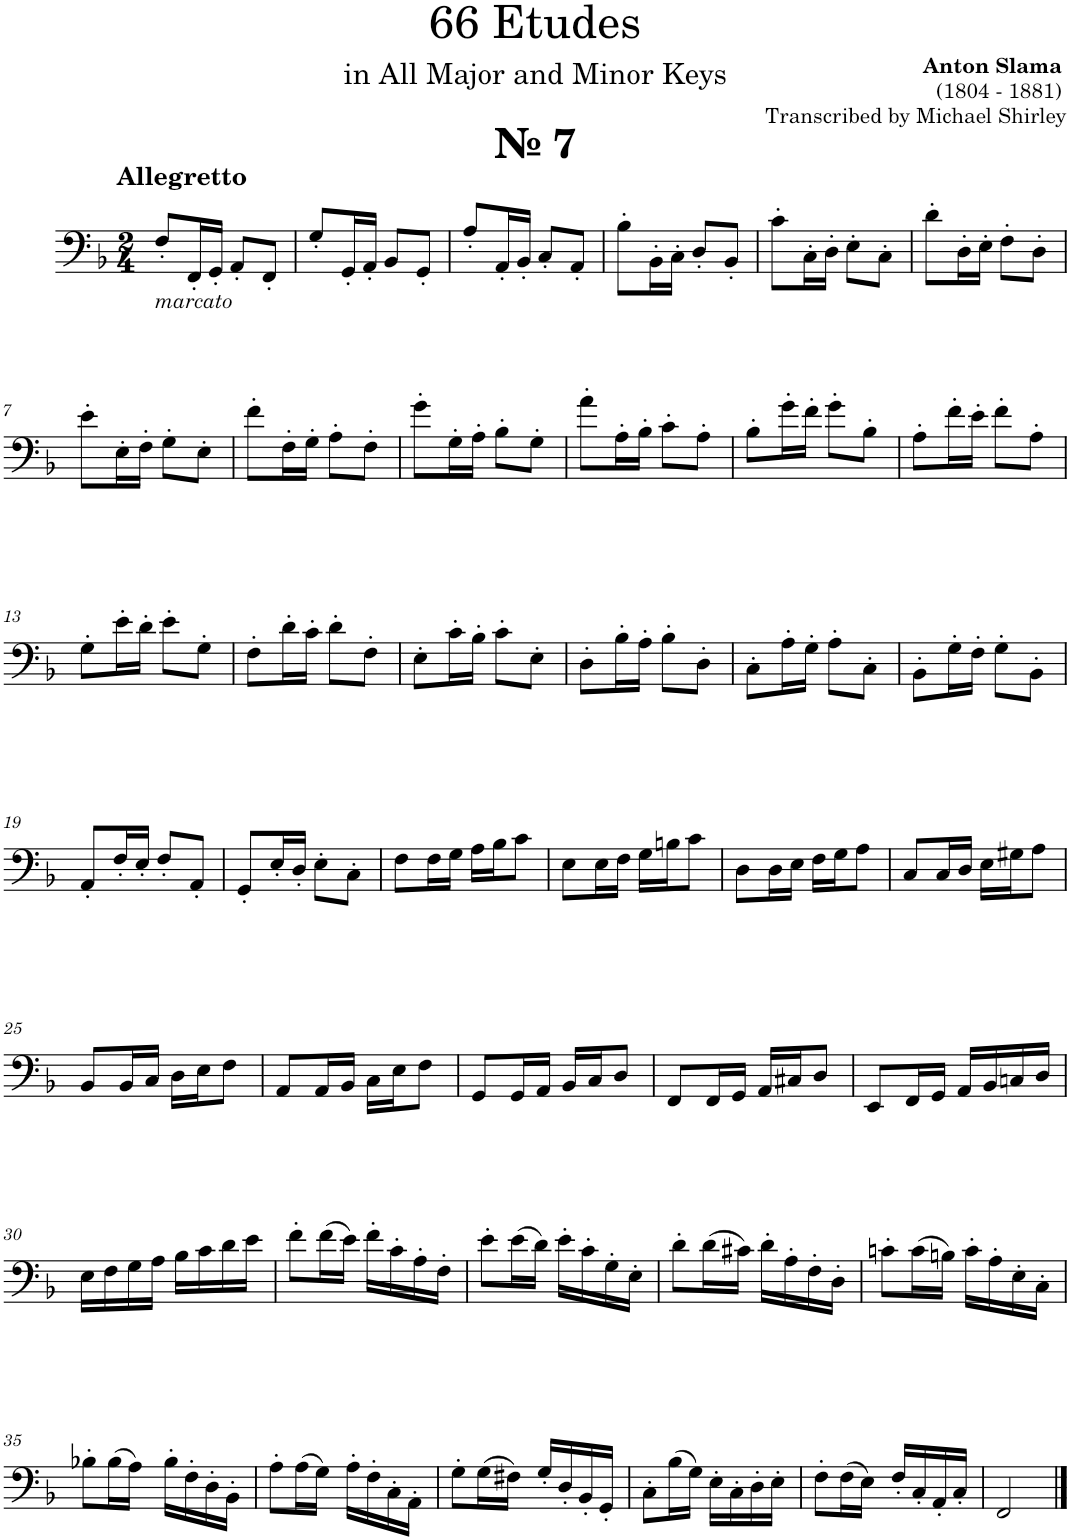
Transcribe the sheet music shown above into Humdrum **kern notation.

**kern
*part1
*staff1
*I"Trombone
*I'Tbn.
*clefF4
*k[b-]
*M2/4
=1
!LO:TX:a:B:t=№ 7
!LO:TX:a:B:t=Allegretto
!LO:TX:b:i:t=marcato
8F'/L
16FF'/L
16GG'/JJ
8AA'/L
8FF'/J
=2
8G'/L
16GG'/L
16AA'/JJ
8BB-/L
8GG'/J
=3
8A'/L
16AA'/L
16BB-'/JJ
8C'/L
8AA'/J
=4
8B-'\L
16BB-'\L
16C'\JJ
8D'/L
8BB-'/J
=5
8c'\L
16C'\L
16D'\JJ
8E'\L
8C'\J
=6
8d'\L
16D'\L
16E'\JJ
8F'\L
8D'\J
!!LO:LB:g=z
=7
8e'\L
16E'\L
16F'\JJ
8G'\L
8E'\J
=8
8f'\L
16F'\L
16G'\JJ
8A'\L
8F'\J
=9
8g'\L
16G'\L
16A'\JJ
8B-'\L
8G'\J
=10
8a'\L
16A'\L
16B-'\JJ
8c'\L
8A'\J
=11
8B-'\L
16g'\L
16f'\JJ
8g'\L
8B-'\J
=12
8A'\L
16f'\L
16e'\JJ
8f'\L
8A'\J
!!LO:LB:g=z
=13
8G'\L
16e'\L
16d'\JJ
8e'\L
8G'\J
=14
8F'\L
16d'\L
16c'\JJ
8d'\L
8F'\J
=15
8E'\L
16c'\L
16B-'\JJ
8c'\L
8E'\J
=16
8D'\L
16B-'\L
16A'\JJ
8B-'\L
8D'\J
=17
8C'\L
16A'\L
16G'\JJ
8A'\L
8C'\J
=18
8BB-'\L
16G'\L
16F'\JJ
8G'\L
8BB-'\J
!!LO:LB:g=z
=19
8AA'/L
16F'/L
16E'/JJ
8F'/L
8AA'/J
=20
8GG'/L
16E'/L
16D'/JJ
8E'\L
8C'\J
=21
8F\L
16F\L
16G\JJ
16A\LL
16B-\J
8c\J
=22
8E\L
16E\L
16F\JJ
16G\LL
16Bn\J
8c\J
=23
8D\L
16D\L
16E\JJ
16F\LL
16G\J
8A\J
=24
8C/L
16C/L
16D/JJ
16E\LL
16G#X\J
8A\J
!!LO:LB:g=z
=25
8BB-/L
16BB-/L
16C/JJ
16D\LL
16E\J
8F\J
=26
8AA/L
16AA/L
16BB-/JJ
16C\LL
16E\J
8F\J
=27
8GG/L
16GG/L
16AA/JJ
16BB-/LL
16C/J
8D/J
=28
8FF/L
16FF/L
16GG/JJ
16AA/LL
16C#X/J
8D/J
=29
8EE/L
16FF/L
16GG/JJ
16AA/LL
16BB-/
16Cn/
16D/JJ
!!LO:LB:g=z
=30
16E\LL
16F\
16G\
16A\JJ
16B-\LL
16c\
16d\
16e\JJ
=31
8f'\L
(>16f\L
16e\JJ)
16f'\LL
16c'\
16A'\
16F'\JJ
=32
8e'\L
(>16e\L
16d\JJ)
16e'\LL
16c'\
16G'\
16E'\JJ
=33
8d'\L
(>16d\L
16c#X\JJ)
16d'\LL
16A'\
16F'\
16D'\JJ
=34
8cn'\L
(>16c\L
16Bn\JJ)
16c'\LL
16A'\
16E'\
16C'\JJ
!!LO:LB:g=z
=35
8B-X'\L
(>16B-\L
16A\JJ)
16B-'\LL
16F'\
16D'\
16BB-'\JJ
=36
8A'\L
(>16A\L
16G\JJ)
16A'\LL
16F'\
16C'\
16AA'\JJ
=37
8G'\L
(>16G\L
16F#X\JJ)
16G'/LL
16D'/
16BB-'/
16GG'/JJ
=38
8C'\L
(>16B-\L
16G\JJ)
16E'\LL
16C'\
16D'\
16E'\JJ
=39
8F'\L
(>16F\L
16E\JJ)
16F'/LL
16C'/
16AA'/
16C'/JJ
=40
2FF/
==
*-
